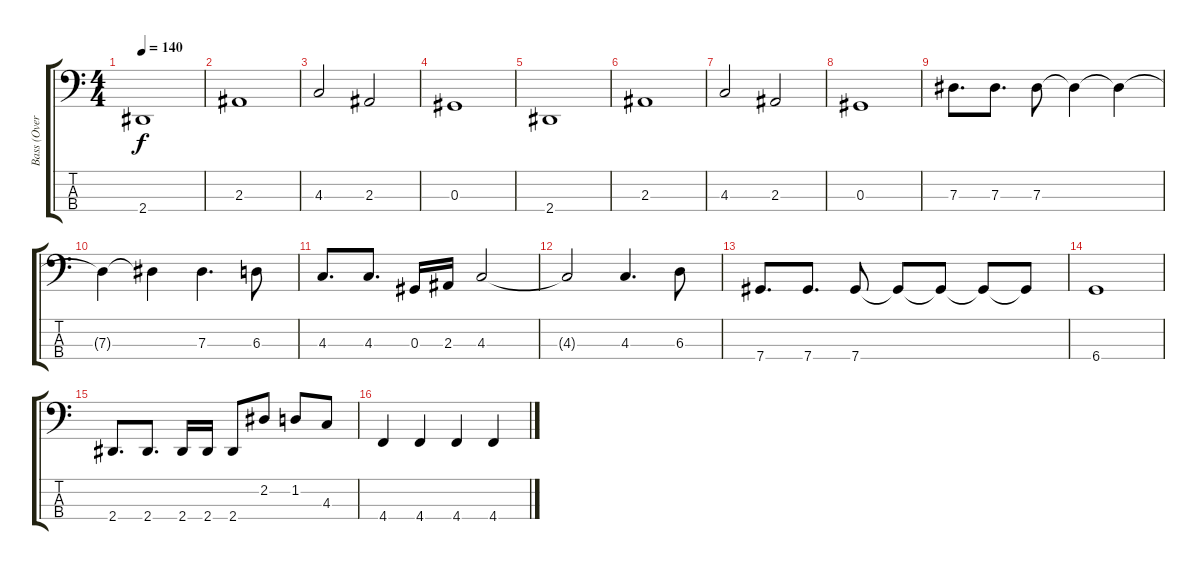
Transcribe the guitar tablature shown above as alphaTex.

\track ("Bass (Overdub)" "Bass (Over") {instrument electricbasspick}
\staff {score tabs}
\tuning (Gb2 Db2 Ab1 Db1) {hide}
\ts (4 4)
\tempo 140
\clef f4
\ks c
2.4.1{dy f volume 14} |
2.3.1 |
4.3.2 2.3.2 |
0.3.1 |
2.4.1{volume 14} |
2.3.1 |
4.3.2 2.3.2 |
0.3.1 |
7.3.8{d} 7.3.8{d} 7.3.8 7.3{t}.4 7.3{t}.4 |
7.3{t}.4 7.3{t}.4 7.3.4{d} 6.3.8 |
4.3.8{d} 4.3.8{d} 0.3.16 2.3.16 4.3.2 |
4.3{t}.2 4.3.4{d} 6.3.8 |
7.4.8{d} 7.4.8{d} 7.4.8 7.4{t}.8 7.4{t}.8 7.4{t}.8 7.4{t}.8 |
6.4.1 |
2.4.8{d} 2.4.8{d} 2.4.16 2.4.16 2.4.8 2.2.8 1.2.8 4.3.8 |
4.4.4 4.4.4 4.4.4 4.4.4
